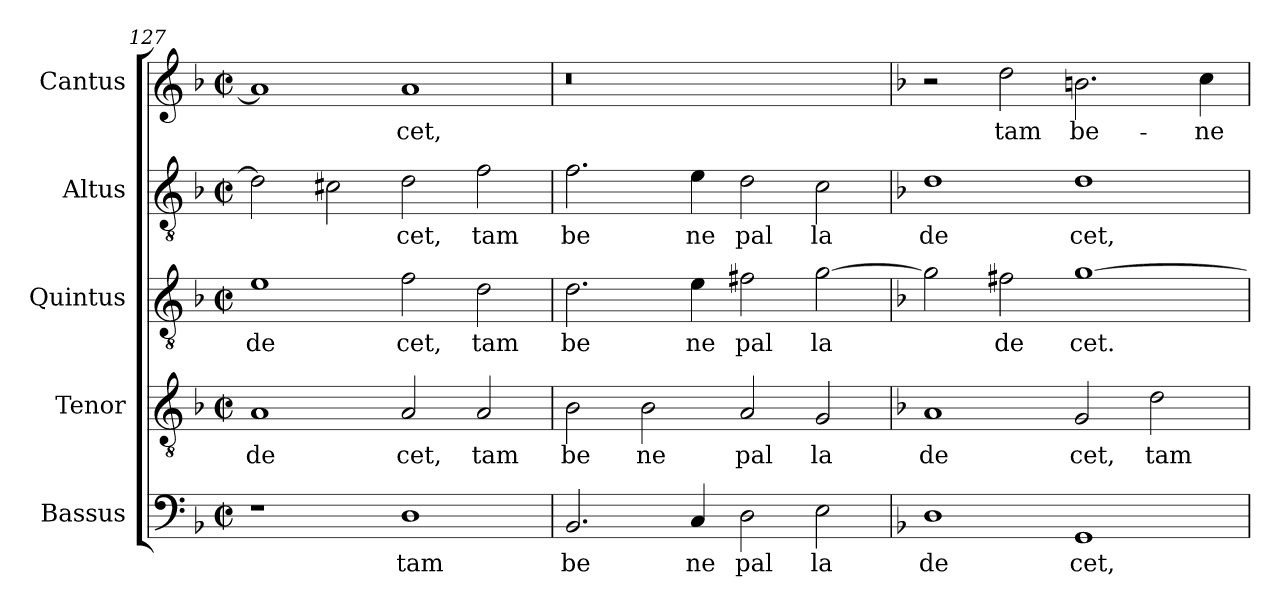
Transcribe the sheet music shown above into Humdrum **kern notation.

**kern	**text	**kern	**text	**kern	**text	**kern	**text	**kern	**text
*part5	*part5	*part4	*part4	*part3	*part3	*part2	*part2	*part1	*part1
*staff5	*staff5	*staff4	*staff4	*staff3	*staff3	*staff2	*staff2	*staff1	*staff1
*I"Bassus	*	*I"Tenor	*	*I"Quintus	*	*I"Altus	*	*I"Cantus	*
!!LO:LB:g=z
*clefF4	*	*clefGv2	*	*clefGv2	*	*clefGv2	*	*clefG2	*
*k[b-]	*	*k[b-]	*	*k[b-]	*	*k[b-]	*	*k[b-]	*
*F:	*	*F:	*	*F:	*	*F:	*	*F:	*
*M2/2	*	*M2/2	*	*M2/2	*	*M2/2	*	*M2/2	*
*met(c|)	*	*met(c|)	*	*met(c|)	*	*met(c|)	*	*met(c|)	*
=127	=127	=127	=127	=127	=127	=127	=127	=127	=127
!	!	!	!LO:LY:b:cj	!	!LO:LY:b:cj	!	!	!	!
1r	.	1A	de	1e	de	2d\]	.	1a]	.
.	.	.	.	.	.	2c#\	.	.	.
!	!LO:LY:b:cj	!	!LO:LY:b:cj	!	!LO:LY:b:cj	!	!LO:LY:b:cj	!	!LO:LY:b:cj
1D	tam	2A/	cet,	2f\	cet,	2d\	-cet,	1a	-cet,
!	!	!	!LO:LY:b:cj	!	!LO:LY:b:cj	!	!LO:LY:b:cj	!	!
.	.	2A/	tam	2d\	tam	2f\	tam	.	.
=128	=128	=128	=128	=128	=128	=128	=128	=128	=128
!	!LO:LY:b:cj	!	!LO:LY:b:cj	!	!LO:LY:b:cj	!	!LO:LY:b:cj	!	!
2.BB-/	be	2B-\	be	2.d\	be	2.f\	be	0r	.
!	!	!	!LO:LY:b:cj	!	!	!	!	!	!
.	.	2B-\	ne	.	.	.	.	.	.
!	!LO:LY:b:cj	!	!	!	!LO:LY:b:cj	!	!LO:LY:b:cj	!	!
4C/	ne	.	.	4e\	ne	4e\	ne	.	.
!	!LO:LY:b:cj	!	!LO:LY:b:cj	!	!LO:LY:b:cj	!	!LO:LY:b:cj	!	!
2D\	pal	2A/	pal	2f#X\	pal	2d\	pal	.	.
!	!LO:LY:b:cj	!	!LO:LY:b:cj	!	!LO:LY:b:cj	!	!LO:LY:b:cj	!	!
2E\	la	2G/	la	[>2g\	la	2c\	la	.	.
=129	=129	=129	=129	=129	=129	=129	=129	=129	=129
*k[b-]	*	*	*	*	*	*	*	*	*
*F:	*	*	*	*	*	*	*	*	*
!	!LO:LY:b:cj	!	!LO:LY:b:cj	!	!	!	!LO:LY:b:cj	!	!
1D	de	1A	de	2g\]	.	1d	de	2r	.
!	!	!	!	!	!LO:LY:b:cj	!	!	!	!LO:LY:b:cj
.	.	.	.	2f#X\	de	.	.	2dd\	tam
!	!LO:LY:b:cj	!	!LO:LY:b:cj	!	!LO:LY:b:cj	!	!LO:LY:b:cj	!	!LO:LY:b:cj
1GG	cet,	2G/	cet,	[>1g	cet.	1d	cet,	2.bn\	be-
!	!	!	!LO:LY:b:cj	!	!	!	!	!	!
.	.	2d\	tam	.	.	.	.	.	.
!	!	!	!	!	!	!	!	!	!LO:LY:b:cj
.	.	.	.	.	.	.	.	4cc\	-ne
=	=	=	=	=	=	=	=	=	=
*-	*-	*-	*-	*-	*-	*-	*-	*-	*-
